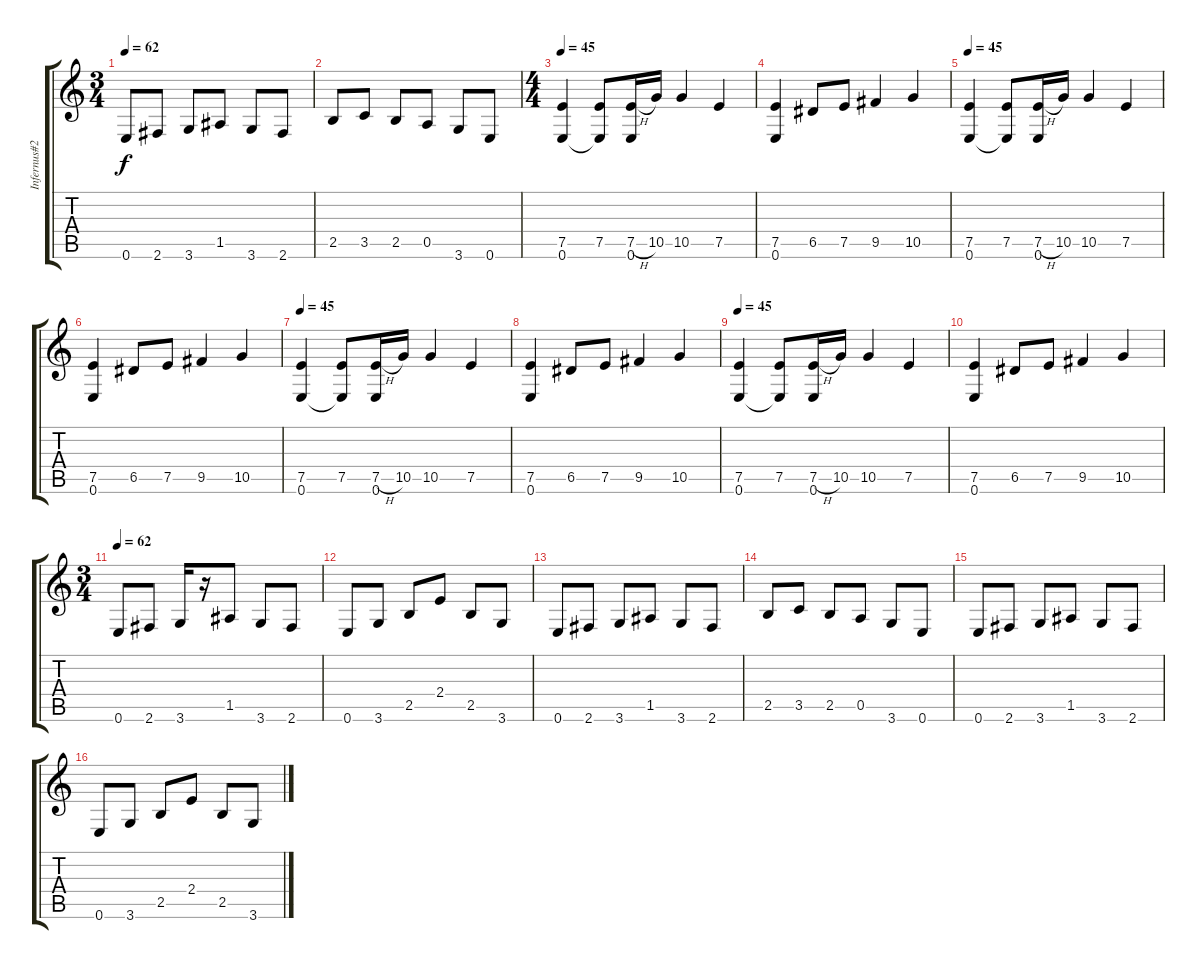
\track ("Infernus#2" "Infernus#2") {instrument distortionguitar}
\staff {score tabs}
\tuning (E4 B3 G3 D3 A2 E2) {hide}
\ts (3 4)
\tempo 62
\clef g2
\ks c
0.6.8{dy f} 2.6.8 3.6.8 1.5.8 3.6.8 2.6.8 |
2.5.8 3.5.8 2.5.8 0.5.8 3.6.8 0.6.8 |
\ts (4 4)
\tempo 45
(7.5 0.6).4 (7.5 0.6{t}).8 (7.5{h} 0.6).16 10.5.16 10.5.4 7.5.4 |
(7.5 0.6).4 6.5.8 7.5.8 9.5.4 10.5.4 |
\tempo 45
(7.5 0.6).4 (7.5 0.6{t}).8 (7.5{h} 0.6).16 10.5.16 10.5.4 7.5.4 |
(7.5 0.6).4 6.5.8 7.5.8 9.5.4 10.5.4 |
\tempo 45
(7.5 0.6).4 (7.5 0.6{t}).8 (7.5{h} 0.6).16 10.5.16 10.5.4 7.5.4 |
(7.5 0.6).4 6.5.8 7.5.8 9.5.4 10.5.4 |
\tempo 45
(7.5 0.6).4 (7.5 0.6{t}).8 (7.5{h} 0.6).16 10.5.16 10.5.4 7.5.4 |
(7.5 0.6).4 6.5.8 7.5.8 9.5.4 10.5.4 |
\ts (3 4)
\tempo 62
0.6.8 2.6.8 3.6.16 r.16 1.5.8 3.6.8 2.6.8 |
0.6.8 3.6.8 2.5.8 2.4.8 2.5.8 3.6.8 |
0.6.8 2.6.8 3.6.8 1.5.8 3.6.8 2.6.8 |
2.5.8 3.5.8 2.5.8 0.5.8 3.6.8 0.6.8 |
0.6.8 2.6.8 3.6.8 1.5.8 3.6.8 2.6.8 |
0.6.8 3.6.8 2.5.8 2.4.8 2.5.8 3.6.8
